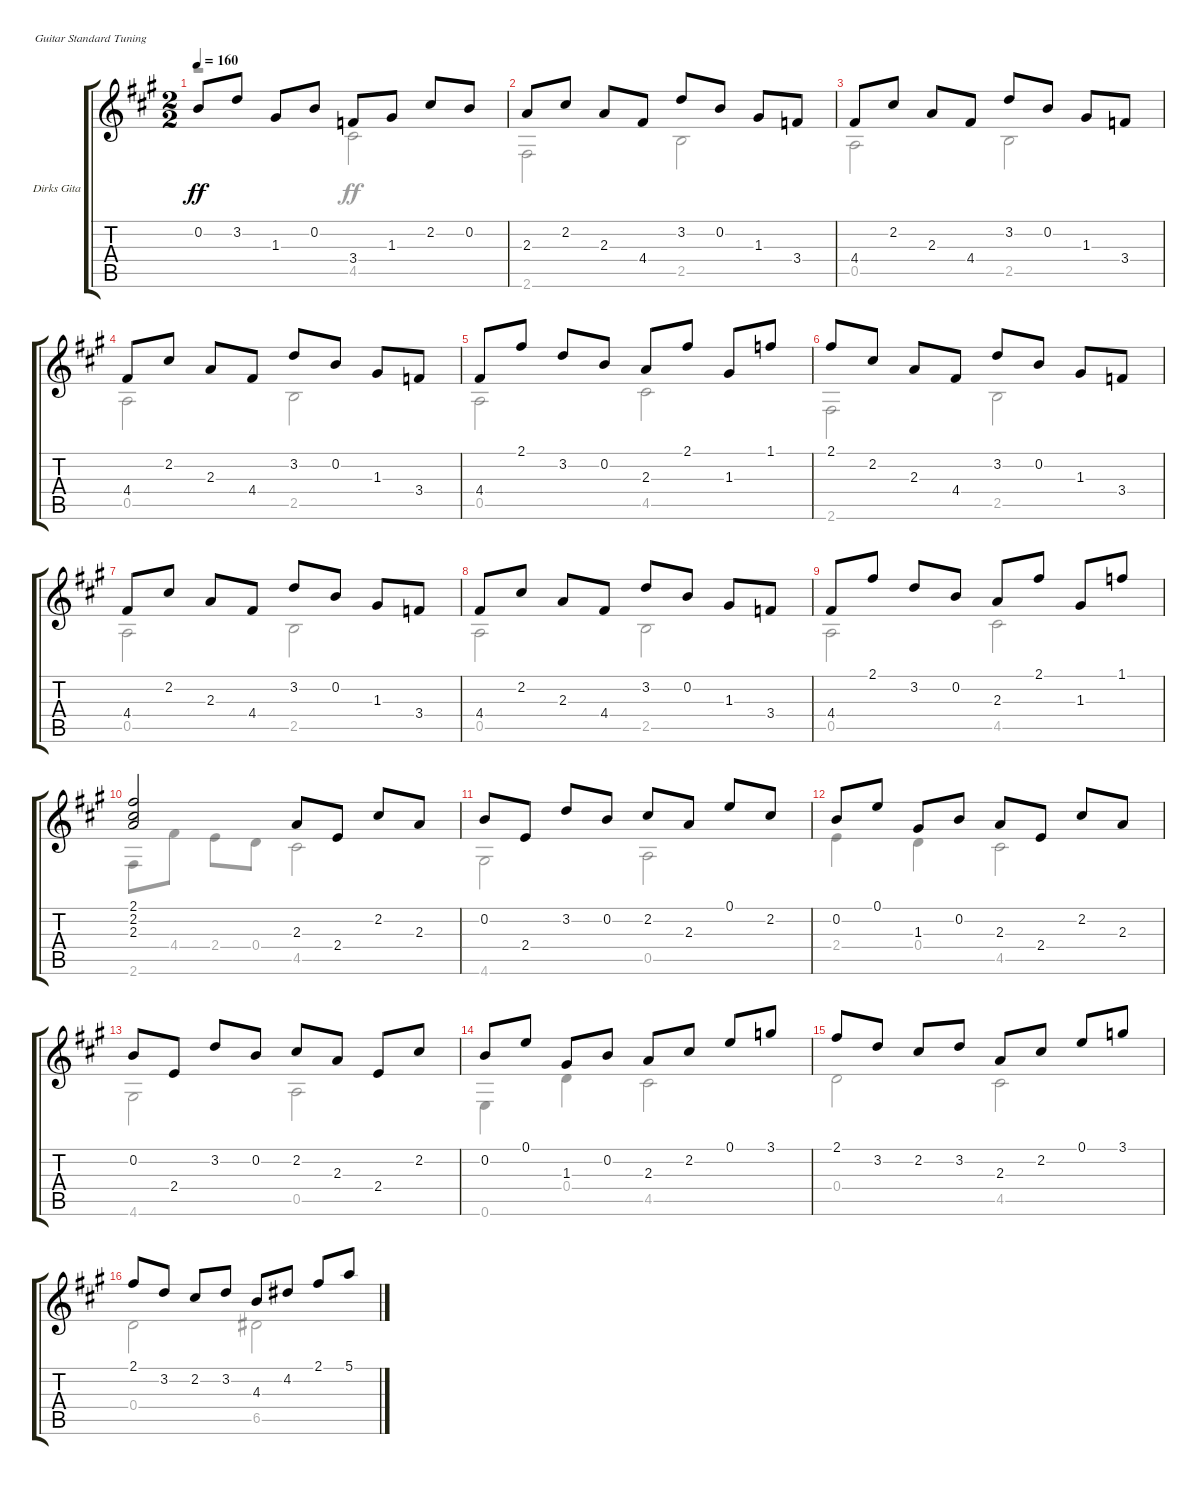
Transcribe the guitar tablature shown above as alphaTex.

\bracketExtendMode groupsimilarinstruments
\firstSystemTrackNameOrientation horizontal
\otherSystemsTrackNameOrientation horizontal
\track ("Dirks Gitarre" "Dirks Gita") {instrument acousticguitarnylon}
\staff {score tabs}
\tuning (E4 B3 G3 D3 A2 E2)
\voice
\ts (2 2)
\tempo 160
\clef g2
\ks a
0.2.8{dy ff} 3.2.8 1.3.8 0.2.8 3.4.8 1.3.8 2.2.8 0.2.8 |
2.3.8 2.2.8 2.3.8 4.4.8 3.2.8 0.2.8 1.3.8 3.4.8 |
4.4.8 2.2.8 2.3.8 4.4.8 3.2.8 0.2.8 1.3.8 3.4.8 |
4.4.8 2.2.8 2.3.8 4.4.8 3.2.8 0.2.8 1.3.8 3.4.8 |
4.4.8 2.1.8 3.2.8 0.2.8 2.3.8 2.1.8 1.3.8 1.1.8 |
2.1.8 2.2.8 2.3.8 4.4.8 3.2.8 0.2.8 1.3.8 3.4.8 |
4.4.8 2.2.8 2.3.8 4.4.8 3.2.8 0.2.8 1.3.8 3.4.8 |
4.4.8 2.2.8 2.3.8 4.4.8 3.2.8 0.2.8 1.3.8 3.4.8 |
4.4.8 2.1.8 3.2.8 0.2.8 2.3.8 2.1.8 1.3.8 1.1.8 |
(2.1 2.2 2.3).2 2.3.8 2.4.8 2.2.8 2.3.8 |
0.2.8 2.4.8 3.2.8 0.2.8 2.2.8 2.3.8 0.1.8 2.2.8 |
0.2.8 0.1.8 1.3.8 0.2.8 2.3.8 2.4.8 2.2.8 2.3.8 |
0.2.8 2.4.8 3.2.8 0.2.8 2.2.8 2.3.8 2.4.8 2.2.8 |
0.2.8 0.1.8 1.3.8 0.2.8 2.3.8 2.2.8 0.1.8 3.1.8 |
2.1.8 3.2.8 2.2.8 3.2.8 2.3.8 2.2.8 0.1.8 3.1.8 |
2.1.8 3.2.8 2.2.8 3.2.8 4.3.8 4.2.8 2.1.8 5.1.8
\voice
\clef g2
\ottava regular
\simile none
\ks a
r.2{dy ff} 4.5.2 |
2.6.2 2.5.2 |
0.5.2 2.5.2 |
0.5.2 2.5.2 |
0.5.2 4.5.2 |
2.6.2 2.5.2 |
0.5.2 2.5.2 |
0.5.2 2.5.2 |
0.5.2 4.5.2 |
2.6.8 4.4.8 2.4.8 0.4.8 4.5.2 |
4.6.2 0.5.2 |
2.4.4 0.4.4 4.5.2 |
4.6.2 0.5.2 |
0.6.4 0.4.4 4.5.2 |
0.4.2 4.5.2 |
0.4.2 6.5.2
